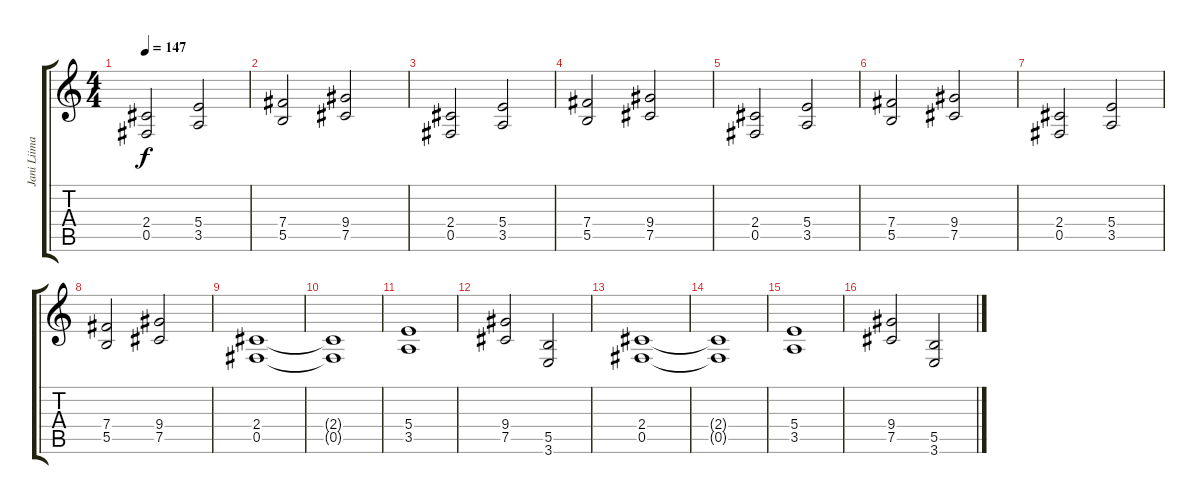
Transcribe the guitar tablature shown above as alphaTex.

\track ("Jani Liimatainen-acc." "Jani Liima") {instrument distortionguitar}
\staff {score tabs}
\tuning (Db4 Ab3 E3 B2 Gb2 Db2) {hide}
\ts (4 4)
\tempo 147
\clef g2
\ks c
(2.4 0.5).2{dy f} (5.4 3.5).2 |
(7.4 5.5).2 (9.4 7.5).2 |
(2.4 0.5).2 (5.4 3.5).2 |
(7.4 5.5).2 (9.4 7.5).2 |
(2.4 0.5).2 (5.4 3.5).2 |
(7.4 5.5).2 (9.4 7.5).2 |
(2.4 0.5).2 (5.4 3.5).2 |
(7.4 5.5).2 (9.4 7.5).2 |
(2.4 0.5).1 |
(2.4{t} 0.5{t}).1 |
(5.4 3.5).1 |
(9.4 7.5).2 (5.5 3.6).2 |
(2.4 0.5).1 |
(2.4{t} 0.5{t}).1 |
(5.4 3.5).1 |
(9.4 7.5).2 (5.5 3.6).2
